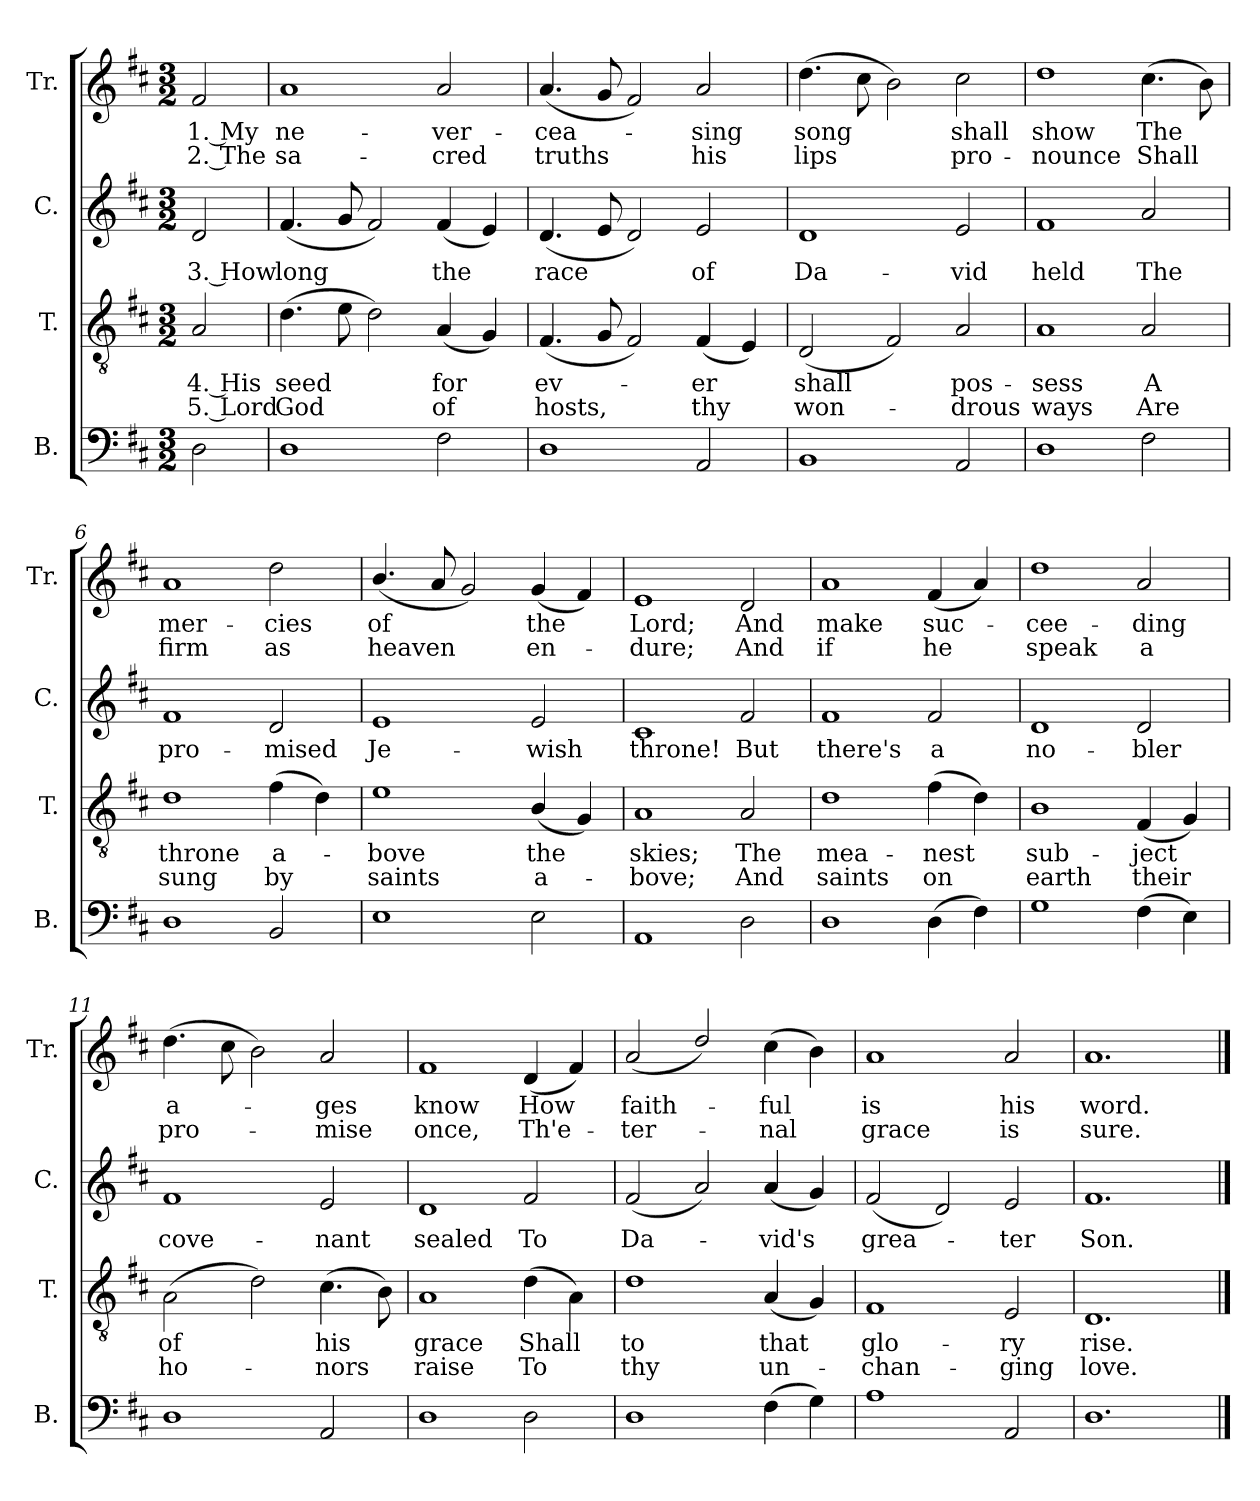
**kern	**kern	**text	**text	**kern	**text	**kern	**text	**text
*part4	*part3	*part3	*part3	*part2	*part2	*part1	*part1	*part1
*staff4	*staff3	*staff3	*staff3	*staff2	*staff2	*staff1	*staff1	*staff1
*I"B.	*I"T.	*	*	*I"C.	*	*I"Tr.	*	*
*I'B.	*I'T.	*	*	*I'C.	*	*I'Tr.	*	*
*clefF4	*clefGv2	*	*	*clefG2	*	*clefG2	*	*
*k[f#c#]	*k[f#c#]	*	*	*k[f#c#]	*	*k[f#c#]	*	*
*M3/2	*M3/2	*	*	*M3/2	*	*M3/2	*	*
*MM90	*MM90	*	*	*MM90	*	*MM90	*	*
=1	=1	=1	=1	=1	=1	=1	=1	=1
!	!	!LO:LY:b	!LO:LY:b	!	!LO:LY:b	!	!LO:LY:b	!LO:LY:b
2D\	2A/	4. His	5. Lord	2d/	3. How	2f#/	1. My	2. The
=2	=2	=2	=2	=2	=2	=2	=2	=2
!	!	!LO:LY:b	!LO:LY:b	!	!LO:LY:b	!	!LO:LY:b	!LO:LY:b
1D	(4.d\	seed	God	(4.f#/	long	1a	ne-	sa-
.	8e\	.	.	8g/	.	.	.	.
.	2d\)	.	.	2f#/)	.	.	.	.
!	!	!LO:LY:b	!LO:LY:b	!	!LO:LY:b	!	!LO:LY:b	!LO:LY:b
2F#\	(4A/	for	of	(4f#/	the	2a/	-ver-	-cred
.	4G/)	.	.	4e/)	.	.	.	.
=3	=3	=3	=3	=3	=3	=3	=3	=3
!	!	!LO:LY:b	!LO:LY:b	!	!LO:LY:b	!	!LO:LY:b	!LO:LY:b
1D	(4.F#/	ev-	hosts,	(4.d/	race	(4.a/	-cea-	truths
.	8G/	.	.	8e/	.	8g/	.	.
.	2F#/)	.	.	2d/)	.	2f#/)	.	.
!	!	!LO:LY:b	!LO:LY:b	!	!LO:LY:b	!	!LO:LY:b	!LO:LY:b
2AA/	(4F#/	-er	thy	2e/	of	2a/	-sing	his
.	4E/)	.	.	.	.	.	.	.
=4	=4	=4	=4	=4	=4	=4	=4	=4
!	!	!LO:LY:b	!LO:LY:b	!	!LO:LY:b	!	!LO:LY:b	!LO:LY:b
1BB	(2D/	shall	won-	1d	Da-	(4.dd\	song	lips
.	.	.	.	.	.	8cc#\	.	.
.	2F#/)	.	.	.	.	2b\)	.	.
!	!	!LO:LY:b	!LO:LY:b	!	!LO:LY:b	!	!LO:LY:b	!LO:LY:b
2AA/	2A/	pos-	-drous	2e/	-vid	2cc#\	shall	pro-
=5	=5	=5	=5	=5	=5	=5	=5	=5
!	!	!LO:LY:b	!LO:LY:b	!	!LO:LY:b	!	!LO:LY:b	!LO:LY:b
1D	1A	-sess	ways	1f#	held	1dd	show	-nounce
!	!	!LO:LY:b	!LO:LY:b	!	!LO:LY:b	!	!LO:LY:b	!LO:LY:b
2F#\	2A/	A	Are	2a/	The	(4.cc#\	The	Shall
.	.	.	.	.	.	8b\)	.	.
=6	=6	=6	=6	=6	=6	=6	=6	=6
!	!	!LO:LY:b	!LO:LY:b	!	!LO:LY:b	!	!LO:LY:b	!LO:LY:b
1D	1d	throne	sung	1f#	pro-	1a	mer-	firm
!	!	!LO:LY:b	!LO:LY:b	!	!LO:LY:b	!	!LO:LY:b	!LO:LY:b
2BB/	(4f#\	a-	by	2d/	-mised	2dd\	-cies	as
.	4d\)	.	.	.	.	.	.	.
=7	=7	=7	=7	=7	=7	=7	=7	=7
!	!	!LO:LY:b	!LO:LY:b	!	!LO:LY:b	!	!LO:LY:b	!LO:LY:b
1E	1e	-bove	saints	1e	Je-	(4.b/	of	heaven
.	.	.	.	.	.	8a/	.	.
.	.	.	.	.	.	2g/)	.	.
!	!	!LO:LY:b	!LO:LY:b	!	!LO:LY:b	!	!LO:LY:b	!LO:LY:b
2E\	(4B/	the	a-	2e/	-wish	(4g/	the	en-
.	4G/)	.	.	.	.	4f#/)	.	.
=8	=8	=8	=8	=8	=8	=8	=8	=8
!	!	!LO:LY:b	!LO:LY:b	!	!LO:LY:b	!	!LO:LY:b	!LO:LY:b
1AA	1A	skies;	-bove;	1c#	throne!	1e	Lord;	-dure;
!	!	!LO:LY:b	!LO:LY:b	!	!LO:LY:b	!	!LO:LY:b	!LO:LY:b
2D\	2A/	The	And	2f#/	But	2d/	And	And
=9	=9	=9	=9	=9	=9	=9	=9	=9
!	!	!LO:LY:b	!LO:LY:b	!	!LO:LY:b	!	!LO:LY:b	!LO:LY:b
1D	1d	mea-	saints	1f#	there's	1a	make	if
!	!	!LO:LY:b	!LO:LY:b	!	!LO:LY:b	!	!LO:LY:b	!LO:LY:b
(4D\	(4f#\	-nest	on	2f#/	a	(4f#/	suc-	he
4F#\)	4d\)	.	.	.	.	4a/)	.	.
=10	=10	=10	=10	=10	=10	=10	=10	=10
!	!	!LO:LY:b	!LO:LY:b	!	!LO:LY:b	!	!LO:LY:b	!LO:LY:b
1G	1B	sub-	earth	1d	no-	1dd	-cee-	speak
!	!	!LO:LY:b	!LO:LY:b	!	!LO:LY:b	!	!LO:LY:b	!LO:LY:b
(4F#\	(4F#/	-ject	their	2d/	-bler	2a/	-ding	a
4E\)	4G/)	.	.	.	.	.	.	.
=11	=11	=11	=11	=11	=11	=11	=11	=11
!	!	!LO:LY:b	!LO:LY:b	!	!LO:LY:b	!	!LO:LY:b	!LO:LY:b
1D	(2A\	of	ho-	1f#	cove-	(4.dd\	a-	pro-
.	.	.	.	.	.	8cc#\	.	.
.	2d\)	.	.	.	.	2b\)	.	.
!	!	!LO:LY:b	!LO:LY:b	!	!LO:LY:b	!	!LO:LY:b	!LO:LY:b
2AA/	(4.c#\	his	-nors	2e/	-nant	2a/	-ges	-mise
.	8B\)	.	.	.	.	.	.	.
=12	=12	=12	=12	=12	=12	=12	=12	=12
!	!	!LO:LY:b	!LO:LY:b	!	!LO:LY:b	!	!LO:LY:b	!LO:LY:b
1D	1A	grace	raise	1d	sealed	1f#	know	once,
!	!	!LO:LY:b	!LO:LY:b	!	!LO:LY:b	!	!LO:LY:b	!LO:LY:b
2D\	(4d\	Shall	To	2f#/	To	(4d/	How	Th'e-
.	4A\)	.	.	.	.	4f#/)	.	.
=13	=13	=13	=13	=13	=13	=13	=13	=13
!	!	!LO:LY:b	!LO:LY:b	!	!LO:LY:b	!	!LO:LY:b	!LO:LY:b
1D	1d	to	thy	(2f#/	Da-	(2a/	faith-	-ter-
.	.	.	.	2a/)	.	2dd/)	.	.
!	!	!LO:LY:b	!LO:LY:b	!	!LO:LY:b	!	!LO:LY:b	!LO:LY:b
(4F#\	(4A/	that	un-	(4a/	-vid's	(4cc#\	-ful	-nal
4G\)	4G/)	.	.	4g/)	.	4b\)	.	.
=14	=14	=14	=14	=14	=14	=14	=14	=14
!	!	!LO:LY:b	!LO:LY:b	!	!LO:LY:b	!	!LO:LY:b	!LO:LY:b
1A	1F#	glo-	-chan-	(2f#/	grea-	1a	is	grace
.	.	.	.	2d/)	.	.	.	.
!	!	!LO:LY:b	!LO:LY:b	!	!LO:LY:b	!	!LO:LY:b	!LO:LY:b
2AA/	2E/	-ry	-ging	2e/	-ter	2a/	his	is
=15	=15	=15	=15	=15	=15	=15	=15	=15
!	!	!LO:LY:b	!LO:LY:b	!	!LO:LY:b	!	!LO:LY:b	!LO:LY:b
1.D	1.D	rise.	love.	1.f#	Son.	1.a	word.	sure.
==	==	==	==	==	==	==	==	==
*-	*-	*-	*-	*-	*-	*-	*-	*-
